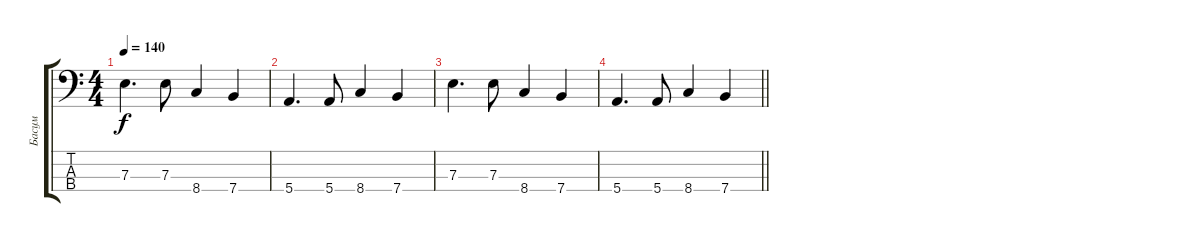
\track ("Басум" "Басум") {instrument electricbassfinger}
\staff {score tabs}
\tuning (G2 D2 A1 E1) {hide}
\ts (4 4)
\tempo 140
\clef f4
\ks c
7.3.4{d dy f} 7.3.8 8.4.4 7.4.4 |
5.4.4{d} 5.4.8 8.4.4 7.4.4 |
7.3.4{d} 7.3.8 8.4.4 7.4.4 |
\barLineRight lightlight
5.4.4{d} 5.4.8 8.4.4 7.4.4
